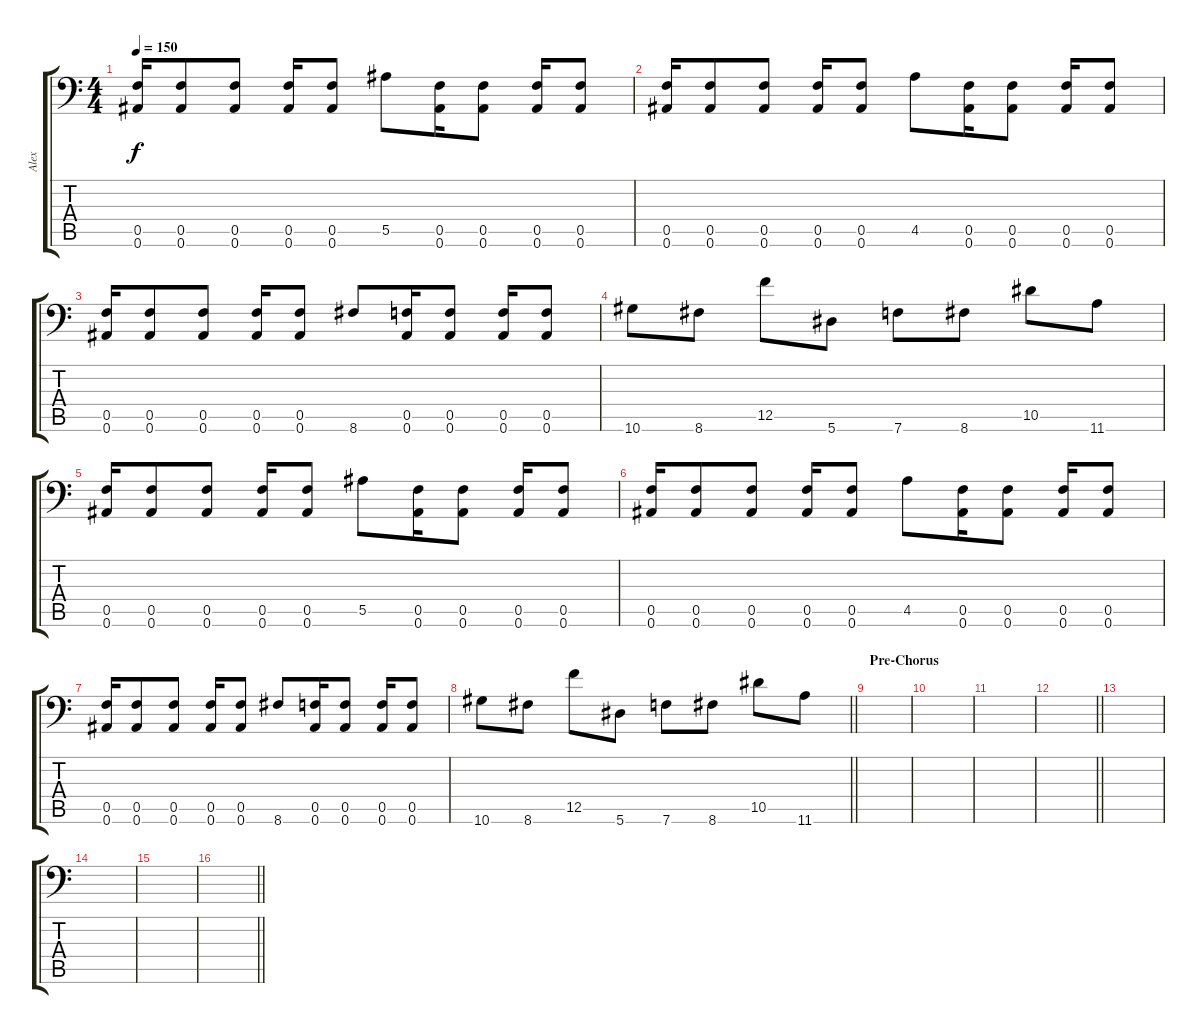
\track ("Alex" "Alex") {instrument distortionguitar}
\staff {score tabs}
\tuning (C4 G3 Eb3 Bb2 F2 Bb1) {hide}
\ts (4 4)
\tempo 150
\clef f4
\ks c
(0.5 0.6).16{dy f} (0.5 0.6).8 (0.5 0.6).8 (0.5 0.6).16 (0.5 0.6).8 5.5.8 (0.5 0.6).16 (0.5 0.6).8 (0.5 0.6).16 (0.5 0.6).8 |
(0.5 0.6).16 (0.5 0.6).8 (0.5 0.6).8 (0.5 0.6).16 (0.5 0.6).8 4.5.8 (0.5 0.6).16 (0.5 0.6).8 (0.5 0.6).16 (0.5 0.6).8 |
(0.5 0.6).16 (0.5 0.6).8 (0.5 0.6).8 (0.5 0.6).16 (0.5 0.6).8 8.6.8 (0.5 0.6).16 (0.5 0.6).8 (0.5 0.6).16 (0.5 0.6).8 |
10.6.8 8.6.8 12.5.8 5.6.8 7.6.8 8.6.8 10.5.8 11.6.8 |
(0.5 0.6).16 (0.5 0.6).8 (0.5 0.6).8 (0.5 0.6).16 (0.5 0.6).8 5.5.8 (0.5 0.6).16 (0.5 0.6).8 (0.5 0.6).16 (0.5 0.6).8 |
(0.5 0.6).16 (0.5 0.6).8 (0.5 0.6).8 (0.5 0.6).16 (0.5 0.6).8 4.5.8 (0.5 0.6).16 (0.5 0.6).8 (0.5 0.6).16 (0.5 0.6).8 |
(0.5 0.6).16 (0.5 0.6).8 (0.5 0.6).8 (0.5 0.6).16 (0.5 0.6).8 8.6.8 (0.5 0.6).16 (0.5 0.6).8 (0.5 0.6).16 (0.5 0.6).8 |
\barLineRight lightlight
10.6.8 8.6.8 12.5.8 5.6.8 7.6.8 8.6.8 10.5.8 11.6.8 |
\section ("" "Pre-Chorus")
|
|
|
\barLineRight lightlight
|
|
|
|
\barLineRight lightlight
